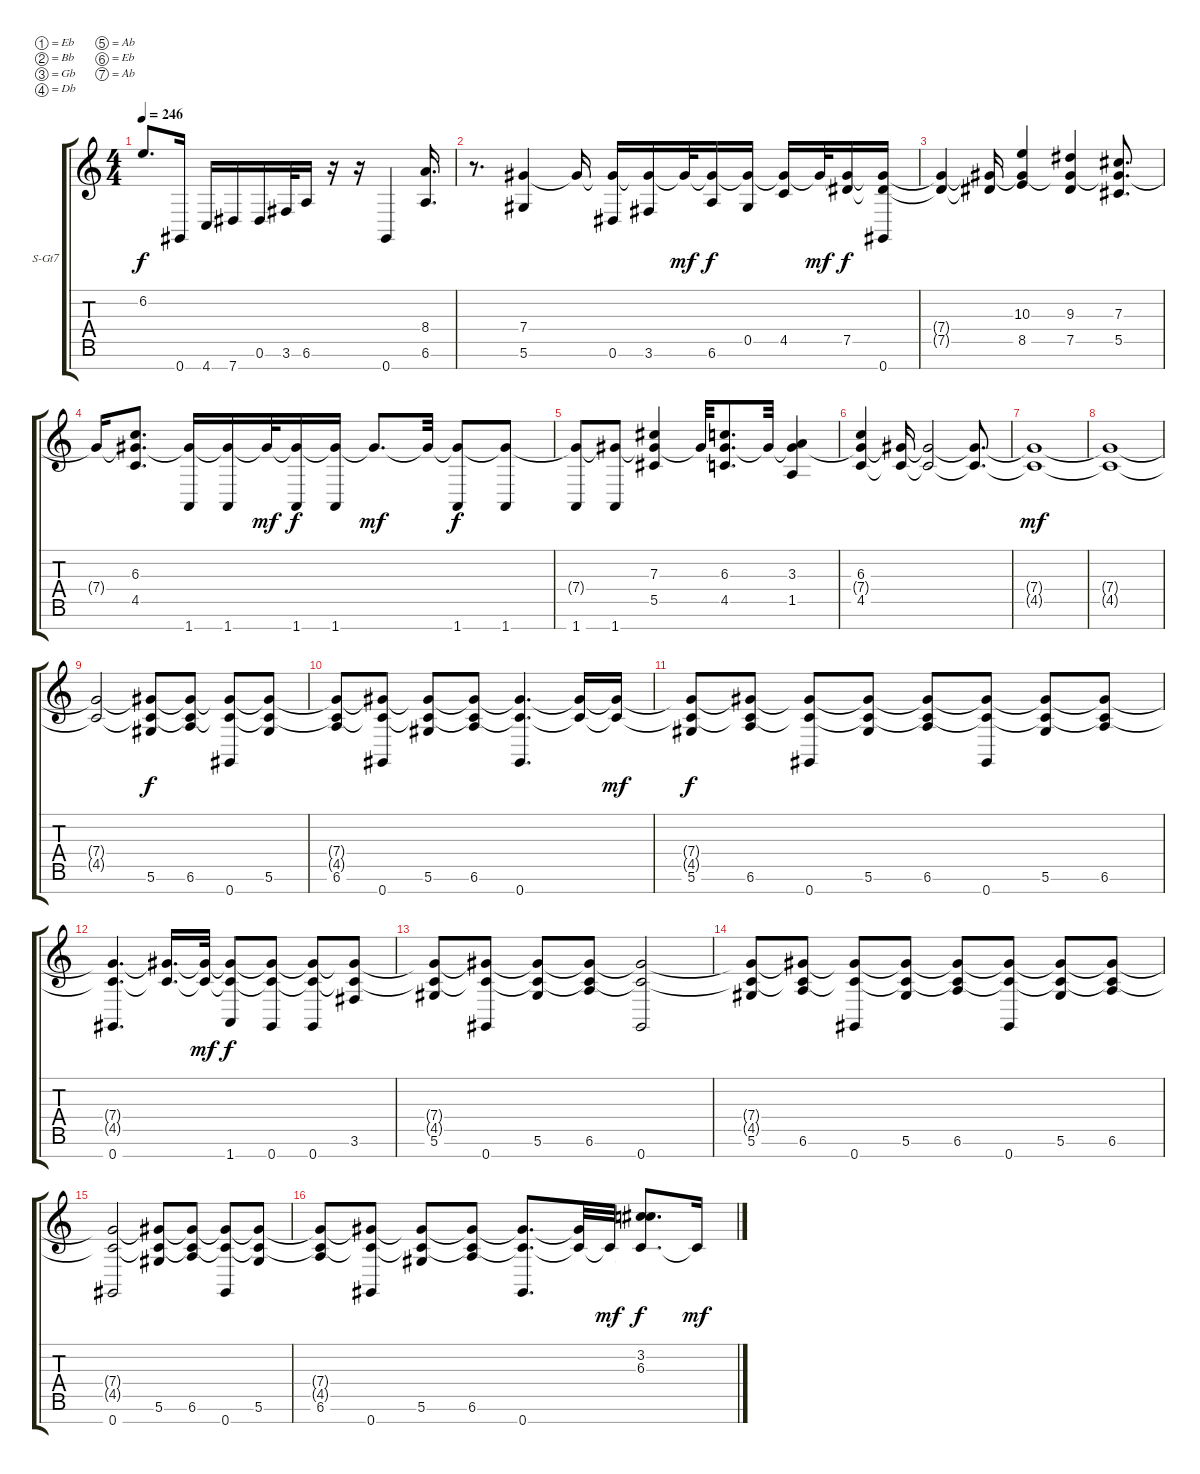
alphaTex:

\bracketExtendMode groupsimilarinstruments
\firstSystemTrackNameOrientation horizontal
\otherSystemsTrackNameOrientation horizontal
\track ("Keys (MIDI)" "S-Gt7") {instrument acousticgrandpiano}
\staff {score tabs}
\tuning (Eb4 Bb3 Gb3 Db3 Ab2 Eb2 Ab1)
\displaytranspose 12
\ts (4 4)
\tempo 246
\clef g2
\ks c
6.2{t}.8{d dy f} 0.7.16 4.7.16 7.7.16 0.6.16 3.6.32 6.6.16 r.16 r.16 0.7.4 (8.4 6.6).16{d} |
r.8{d} (7.4 5.6).4 7.4{t}.16 (0.6 7.4{t}).16 (3.6 7.4{t}).16 7.4{t}.32{dy mf} (6.6 7.4{t}).16{dy f} (0.5 7.4{t}).16 (4.5 7.4{t}).16 7.4{t}.32{dy mf} (7.5 7.4{t}).16{dy f} (0.7 7.5{t} 7.4{t}).16 |
(7.5{t} 7.4{t}).4 (7.5{t} 7.4{t}).16 (10.3 8.5 7.4{t}).4 (9.3 7.5 7.4{t}).4 (7.3 5.5 7.4{t}).8{d} |
7.4{t}.16 (6.3 4.5 7.4{t}).8{d} (1.7 7.4{t}).16 (1.7 7.4{t}).16 7.4{t}.32{dy mf} (1.7 7.4{t}).16{dy f} (1.7 7.4{t}).16 7.4{t}.8{d dy mf} 7.4{t}.32 (1.7 7.4{t}).8{dy f} (1.7 7.4{t}).8 |
(1.7 7.4{t}).8 (1.7 7.4{t}).8 (7.3 5.5 7.4{t}).4 7.4{t}.32 (6.3 4.5 7.4{t}).8{d} 7.4{t}.32 (3.3 1.5 7.4{t}).4 |
(6.3 4.5 7.4{t}).4 (7.4{t} 4.5{t}).16 (7.4{t} 4.5{t}).2 (7.4{t} 4.5{t}).8{d} |
(7.4{t} 4.5{t}).1{dy mf} |
(7.4{t} 4.5{t}).1 |
(7.4{t} 4.5{t}).2 (5.6 7.4{t} 4.5{t}).8{dy f} (6.6 7.4{t} 4.5{t}).8 (0.7 7.4{t} 4.5{t}).8 (5.6 7.4{t} 4.5{t}).8 |
(6.6 7.4{t} 4.5{t}).8 (0.7 7.4{t} 4.5{t}).8 (5.6 7.4{t} 4.5{t}).8 (6.6 7.4{t} 4.5{t}).8 (0.7 7.4{t} 4.5{t}).4{d} (7.4{t} 4.5{t}).16 (7.4{t} 4.5{t}).16{dy mf} |
(5.6 7.4{t} 4.5{t}).8{dy f} (6.6 7.4{t} 4.5{t}).8 (0.7 7.4{t} 4.5{t}).8 (5.6 7.4{t} 4.5{t}).8 (6.6 7.4{t} 4.5{t}).8 (0.7 7.4{t} 4.5{t}).8 (5.6 7.4{t} 4.5{t}).8 (6.6 7.4{t} 4.5{t}).8 |
(0.7 7.4{t} 4.5{t}).4{d} (7.4{t} 4.5{t}).16{d} (7.4{t} 4.5{t}).32{dy mf} (1.7 7.4{t} 4.5{t}).8{dy f} (0.7 7.4{t} 4.5{t}).8 (0.7 7.4{t} 4.5{t}).8 (3.6 7.4{t} 4.5{t}).8 |
(5.6 7.4{t} 4.5{t}).8 (0.7 7.4{t} 4.5{t}).8 (5.6 7.4{t} 4.5{t}).8 (6.6 7.4{t} 4.5{t}).8 (0.7 7.4{t} 4.5{t}).2 |
(5.6 7.4{t} 4.5{t}).8 (6.6 7.4{t} 4.5{t}).8 (0.7 7.4{t} 4.5{t}).8 (5.6 7.4{t} 4.5{t}).8 (6.6 7.4{t} 4.5{t}).8 (0.7 7.4{t} 4.5{t}).8 (5.6 7.4{t} 4.5{t}).8 (6.6 7.4{t} 4.5{t}).8 |
(0.7 7.4{t} 4.5{t}).2 (5.6 7.4{t} 4.5{t}).8 (6.6 7.4{t} 4.5{t}).8 (0.7 7.4{t} 4.5{t}).8 (5.6 7.4{t} 4.5{t}).8 |
(6.6 7.4{t} 4.5{t}).8 (0.7 7.4{t} 4.5{t}).8 (5.6 7.4{t} 4.5{t}).8 (6.6 7.4{t} 4.5{t}).8 (0.7 7.4{t} 4.5{t}).8{d} (7.4{t} 4.5{t}).32 4.5{t}.32{dy mf} (3.2 6.3 4.5{t}).8{d dy f} 4.5{t}.16{dy mf}
